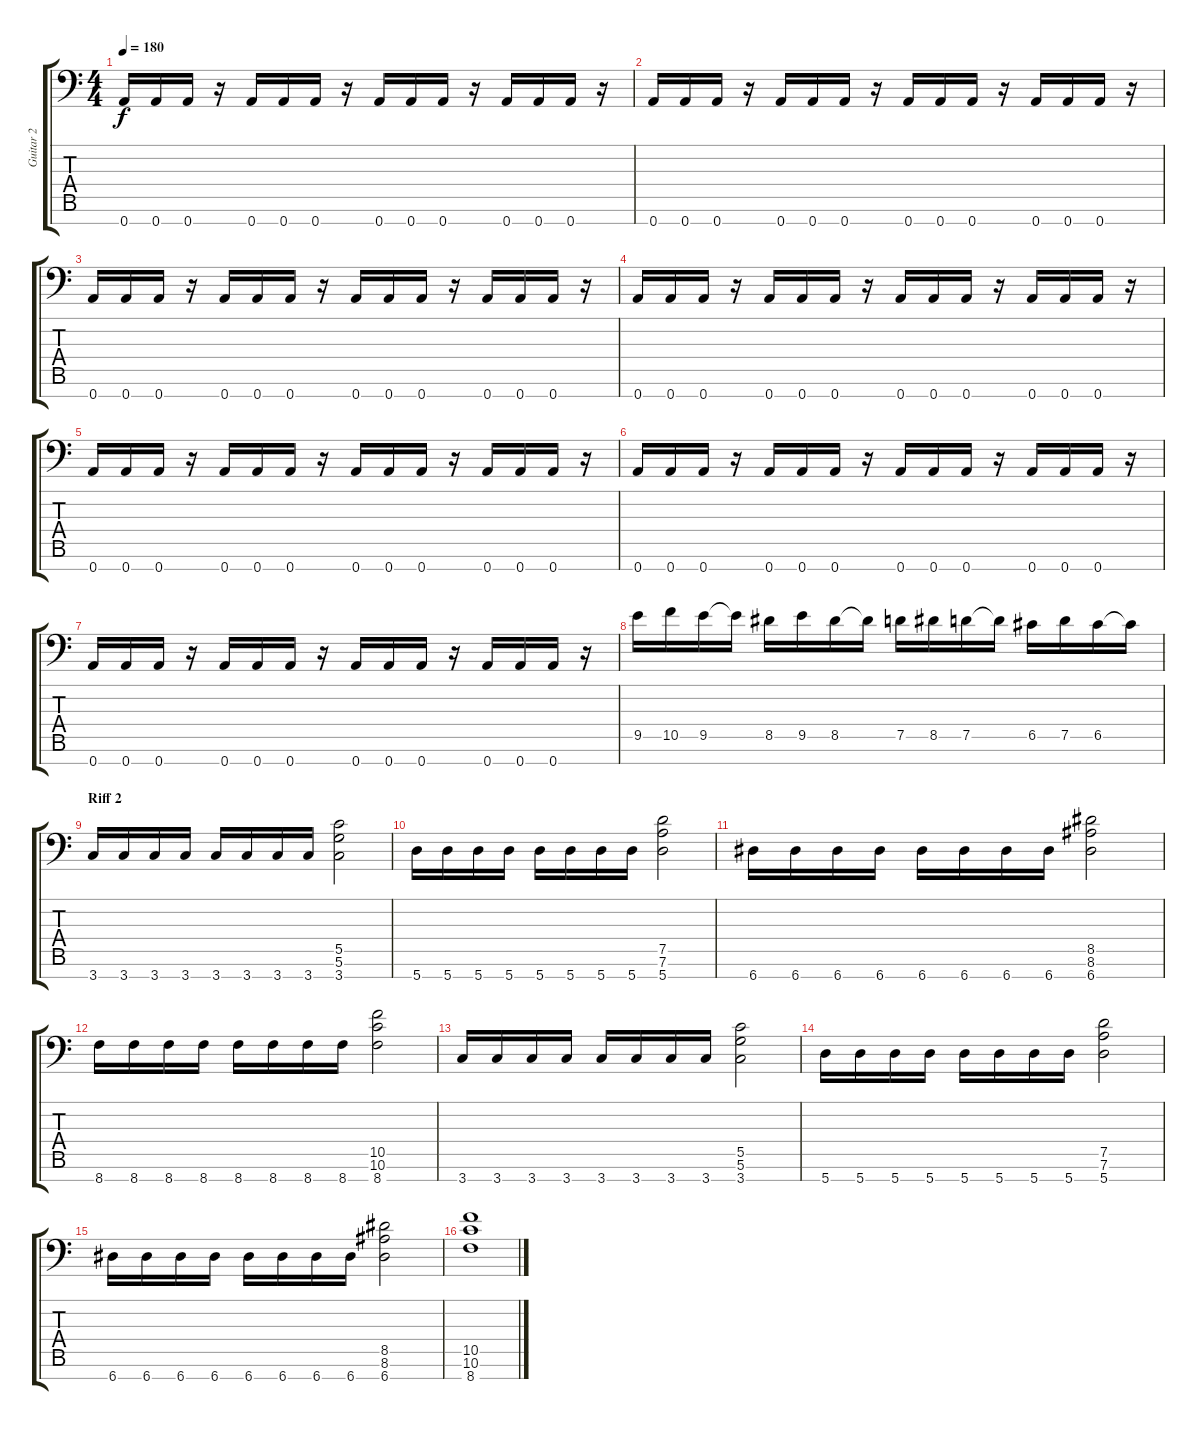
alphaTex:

\track ("Guitar 2" "Guitar 2") {instrument distortionguitar}
\staff {score tabs}
\tuning (D4 A3 F3 C3 G2 D2 A1) {hide}
\ts (4 4)
\tempo 180
\clef f4
\ks c
0.7.16{dy f} 0.7.16 0.7.16 r.16 0.7.16 0.7.16 0.7.16 r.16 0.7.16 0.7.16 0.7.16 r.16 0.7.16 0.7.16 0.7.16 r.16 |
0.7.16 0.7.16 0.7.16 r.16 0.7.16 0.7.16 0.7.16 r.16 0.7.16 0.7.16 0.7.16 r.16 0.7.16 0.7.16 0.7.16 r.16 |
0.7.16 0.7.16 0.7.16 r.16 0.7.16 0.7.16 0.7.16 r.16 0.7.16 0.7.16 0.7.16 r.16 0.7.16 0.7.16 0.7.16 r.16 |
0.7.16 0.7.16 0.7.16 r.16 0.7.16 0.7.16 0.7.16 r.16 0.7.16 0.7.16 0.7.16 r.16 0.7.16 0.7.16 0.7.16 r.16 |
0.7.16 0.7.16 0.7.16 r.16 0.7.16 0.7.16 0.7.16 r.16 0.7.16 0.7.16 0.7.16 r.16 0.7.16 0.7.16 0.7.16 r.16 |
0.7.16 0.7.16 0.7.16 r.16 0.7.16 0.7.16 0.7.16 r.16 0.7.16 0.7.16 0.7.16 r.16 0.7.16 0.7.16 0.7.16 r.16 |
0.7.16 0.7.16 0.7.16 r.16 0.7.16 0.7.16 0.7.16 r.16 0.7.16 0.7.16 0.7.16 r.16 0.7.16 0.7.16 0.7.16 r.16 |
9.5.16 10.5.16 9.5.16 9.5{t}.16 8.5.16 9.5.16 8.5.16 8.5{t}.16 7.5.16 8.5.16 7.5.16 7.5{t}.16 6.5.16 7.5.16 6.5.16 6.5{t}.16 |
\section ("" "Riff 2")
3.7.16 3.7.16 3.7.16 3.7.16 3.7.16 3.7.16 3.7.16 3.7.16 (5.5 5.6 3.7).2 |
5.7.16 5.7.16 5.7.16 5.7.16 5.7.16 5.7.16 5.7.16 5.7.16 (7.5 7.6 5.7).2 |
6.7.16 6.7.16 6.7.16 6.7.16 6.7.16 6.7.16 6.7.16 6.7.16 (8.5 8.6 6.7).2 |
8.7.16 8.7.16 8.7.16 8.7.16 8.7.16 8.7.16 8.7.16 8.7.16 (10.5 10.6 8.7).2 |
3.7.16 3.7.16 3.7.16 3.7.16 3.7.16 3.7.16 3.7.16 3.7.16 (5.5 5.6 3.7).2 |
5.7.16 5.7.16 5.7.16 5.7.16 5.7.16 5.7.16 5.7.16 5.7.16 (7.5 7.6 5.7).2 |
6.7.16 6.7.16 6.7.16 6.7.16 6.7.16 6.7.16 6.7.16 6.7.16 (8.5 8.6 6.7).2 |
(10.5 10.6 8.7).1
